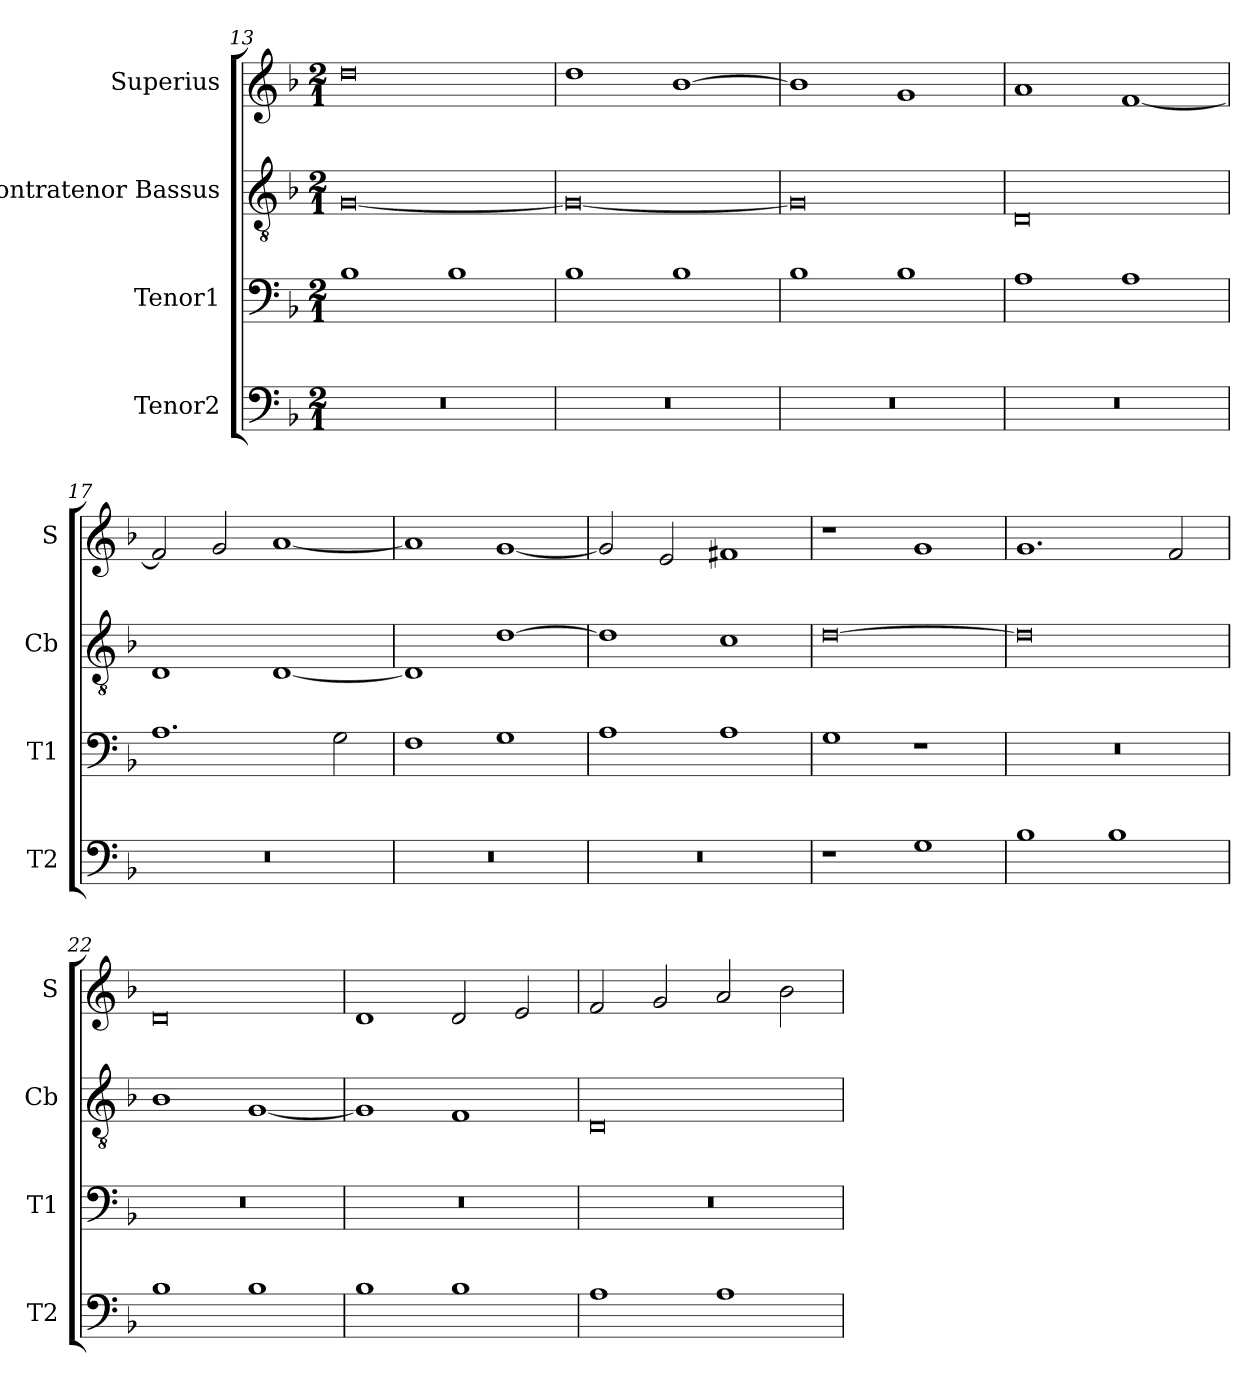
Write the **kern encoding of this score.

**kern	**kern	**kern	**kern
*part4	*part3	*part2	*part1
*staff4	*staff3	*staff2	*staff1
*I"Tenor2	*I"Tenor1	*I"Contratenor Bassus	*I"Superius
*I'T2	*I'T1	*I'Cb	*I'S
*clefF4	*clefF4	*clefGv2	*clefG2
*k[b-]	*k[b-]	*k[b-]	*k[b-]
*M2/1	*M2/1	*M2/1	*M2/1
=13	=13	=13	=13
0r	1B-	[0G	0dd
.	1B-	.	.
=14	=14	=14	=14
0r	1B-	0G_	1dd
.	1B-	.	[1b-
=15	=15	=15	=15
0r	1B-	0G]	1b-]
.	1B-	.	1g
=16	=16	=16	=16
0r	1A	0D	1a
.	1A	.	[1f
=17	=17	=17	=17
0r	1.A	1D	2f/]
.	.	.	2g/
.	.	[1D	[1a
.	2G\	.	.
=18	=18	=18	=18
0r	1F	1D]	1a]
.	1G	[1d	[1g
=19	=19	=19	=19
0r	1A	1d]	2g/]
.	.	.	2e/
.	1A	1c	1f#X
=20	=20	=20	=20
1r	1G	[0d	1r
1G	1r	.	1g
=21	=21	=21	=21
1B-	0r	0d]	1.g
1B-	.	.	.
.	.	.	2f/
=22	=22	=22	=22
1B-	0r	1B-	0d
1B-	.	[1G	.
=23	=23	=23	=23
1B-	0r	1G]	1d
1B-	.	1F	2d/
.	.	.	2e/
=24	=24	=24	=24
1A	0r	0D	2f/
.	.	.	2g/
1A	.	.	2a/
.	.	.	2b-\
=	=	=	=
*-	*-	*-	*-
